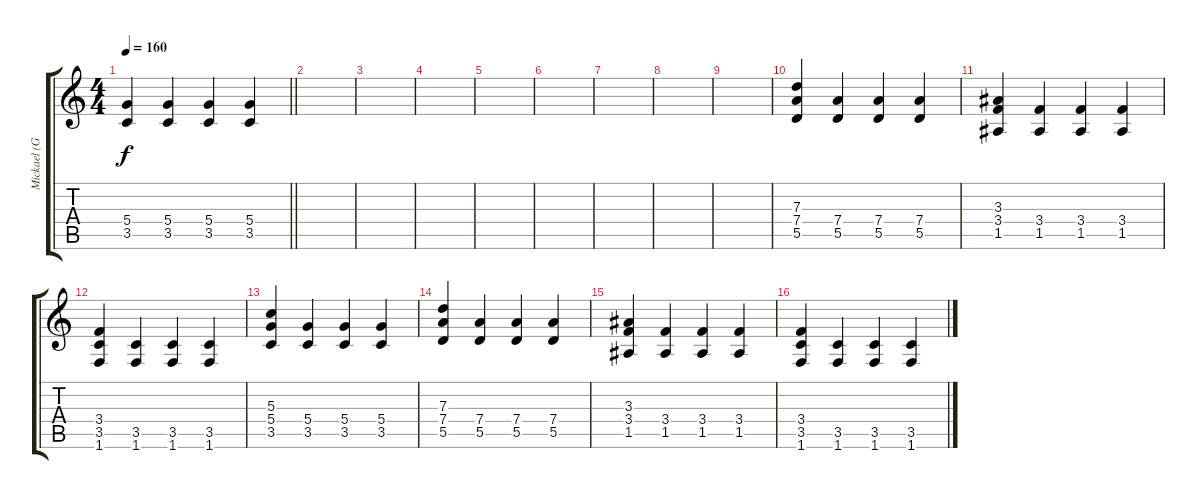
\track ("Mickael (Guitare_02)" "Mickael (G") {instrument distortionguitar}
\staff {score tabs}
\tuning (E4 B3 G3 D3 A2 E2) {hide}
\ts (4 4)
\tempo 160
\clef g2
\barLineRight lightlight
\ks c
(5.4 3.5).4{dy f} (5.4 3.5).4 (5.4 3.5).4 (5.4 3.5).4 |
|
|
|
|
|
|
|
|
(7.3 7.4 5.5).4 (7.4 5.5).4 (7.4 5.5).4 (7.4 5.5).4 |
(3.3 3.4 1.5).4 (3.4 1.5).4 (3.4 1.5).4 (3.4 1.5).4 |
(3.4 3.5 1.6).4 (3.5 1.6).4 (3.5 1.6).4 (3.5 1.6).4 |
(5.3 5.4 3.5).4 (5.4 3.5).4 (5.4 3.5).4 (5.4 3.5).4 |
(7.3 7.4 5.5).4 (7.4 5.5).4 (7.4 5.5).4 (7.4 5.5).4 |
(3.3 3.4 1.5).4 (3.4 1.5).4 (3.4 1.5).4 (3.4 1.5).4 |
(3.4 3.5 1.6).4 (3.5 1.6).4 (3.5 1.6).4 (3.5 1.6).4
